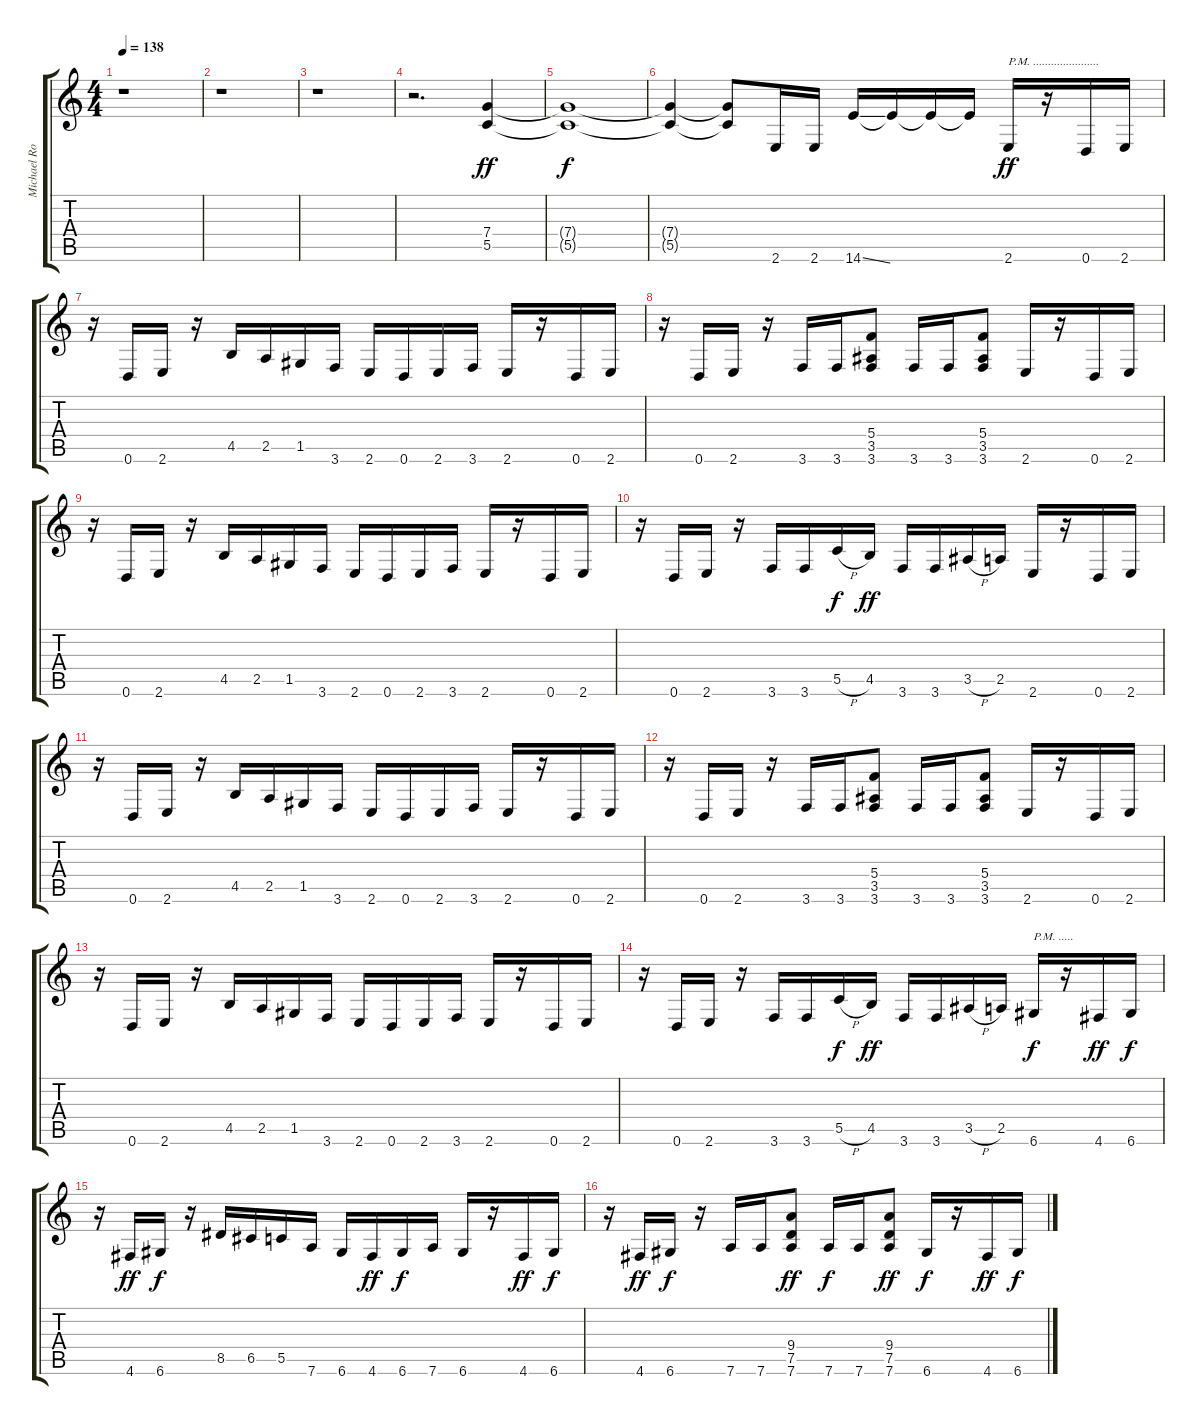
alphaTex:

\track ("Michael Romeo" "Michael Ro") {instrument distortionguitar}
\staff {score tabs}
\tuning (D4 A3 F3 C3 G2 D2) {hide}
\ts (4 4)
\tempo 138
\clef g2
\ks c
r.1{dy f} |
r.1 |
r.1 |
r.2{d} (7.4 5.5).4{dy ff} |
(7.4{t} 5.5{t}).1{dy f} |
(7.4{t} 5.5{t}).4 (7.4{t} 5.5{t}).8 2.6.16 2.6.16 14.6{ss}.16 14.6{t}.16 14.6{t}.16 14.6{t}.16 2.6.16{txt "P.M. ......................" dy ff} r.16 0.6.16 2.6.16 |
r.16 0.6.16 2.6.16 r.16 4.5.16 2.5.16 1.5.16 3.6.16 2.6.16 0.6.16 2.6.16 3.6.16 2.6.16 r.16 0.6.16 2.6.16 |
r.16 0.6.16 2.6.16 r.16 3.6.16 3.6.16 (5.4 3.5 3.6).8 3.6.16 3.6.16 (5.4 3.5 3.6).8 2.6.16 r.16 0.6.16 2.6.16 |
r.16 0.6.16 2.6.16 r.16 4.5.16 2.5.16 1.5.16 3.6.16 2.6.16 0.6.16 2.6.16 3.6.16 2.6.16 r.16 0.6.16 2.6.16 |
r.16 0.6.16 2.6.16 r.16 3.6.16 3.6.16 5.5{h}.16{dy f} 4.5.16{dy ff} 3.6.16 3.6.16 3.5{h}.16 2.5.16 2.6.16 r.16 0.6.16 2.6.16 |
r.16 0.6.16 2.6.16 r.16 4.5.16 2.5.16 1.5.16 3.6.16 2.6.16 0.6.16 2.6.16 3.6.16 2.6.16 r.16 0.6.16 2.6.16 |
r.16 0.6.16 2.6.16 r.16 3.6.16 3.6.16 (5.4 3.5 3.6).8 3.6.16 3.6.16 (5.4 3.5 3.6).8 2.6.16 r.16 0.6.16 2.6.16 |
r.16 0.6.16 2.6.16 r.16 4.5.16 2.5.16 1.5.16 3.6.16 2.6.16 0.6.16 2.6.16 3.6.16 2.6.16 r.16 0.6.16 2.6.16 |
r.16 0.6.16 2.6.16 r.16 3.6.16 3.6.16 5.5{h}.16{dy f} 4.5.16{dy ff} 3.6.16 3.6.16 3.5{h}.16 2.5.16 6.6.16{txt "P.M. ....." dy f} r.16 4.6.16{dy ff} 6.6.16{dy f} |
r.16 4.6.16{dy ff} 6.6.16{dy f} r.16 8.5.16 6.5.16 5.5.16 7.6.16 6.6.16 4.6.16{dy ff} 6.6.16{dy f} 7.6.16 6.6.16 r.16 4.6.16{dy ff} 6.6.16{dy f} |
r.16 4.6.16{dy ff} 6.6.16{dy f} r.16 7.6.16 7.6.16 (9.4 7.5 7.6).8{dy ff} 7.6.16{dy f} 7.6.16 (9.4 7.5 7.6).8{dy ff} 6.6.16{dy f} r.16 4.6.16{dy ff} 6.6.16{dy f}
